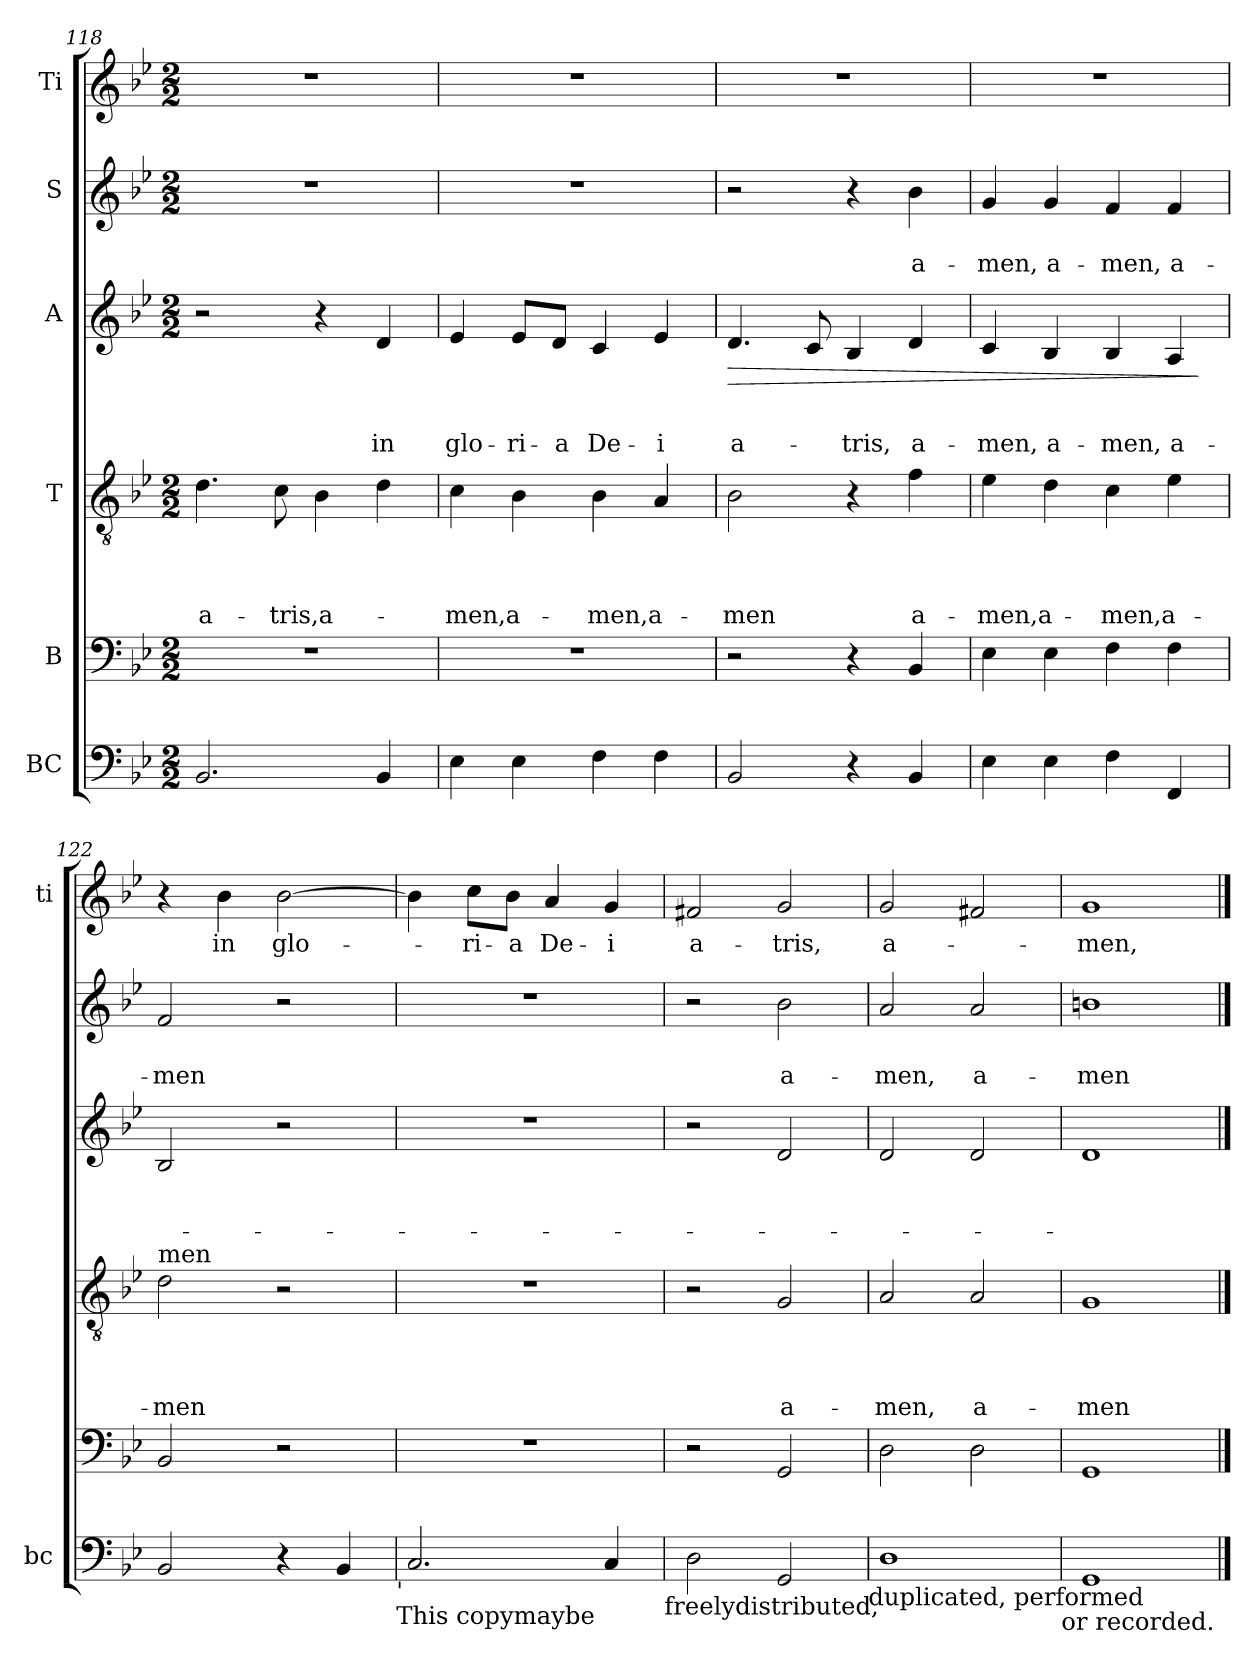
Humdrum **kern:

**kern	**kern	**kern	**text	**text	**text	**text	**kern	**text	**text	**text	**dynam	**kern	**text	**text	**kern	**text
*part6	*part5	*part4	*part4	*part4	*part4	*part4	*part3	*part3	*part3	*part3	*part3	*part2	*part2	*part2	*part1	*part1
*staff6	*staff5	*staff4	*staff4	*staff4	*staff4	*staff4	*staff3	*staff3	*staff3	*staff3	*staff3	*staff2	*staff2	*staff2	*staff1	*staff1
*I"BC	*I"B	*I"T	*	*	*	*	*I"A	*	*	*	*	*I"S	*	*	*I"Ti	*
*I'bc	*	*	*	*	*	*	*	*	*	*	*	*	*	*	*I'ti	*
*clefF4	*clefF4	*clefGv2	*	*	*	*	*clefG2	*	*	*	*	*clefG2	*	*	*clefG2	*
*k[b-e-]	*k[b-e-]	*k[b-e-]	*	*	*	*	*k[b-e-]	*	*	*	*	*k[b-e-]	*	*	*k[b-e-]	*
*B-:	*B-:	*B-:	*	*	*	*	*B-:	*	*	*	*	*B-:	*	*	*B-:	*
*M2/2	*M2/2	*M2/2	*	*	*	*	*M2/2	*	*	*	*	*M2/2	*	*	*M2/2	*
=118	=118	=118	=118	=118	=118	=118	=118	=118	=118	=118	=118	=118	=118	=118	=118	=118
!	!	!	!	!	!	!LO:LY:b	!	!	!	!	!	!	!	!	!	!
2.BB-/	1r	4.d\	.	.	.	a-	2r	.	.	.	.	1r	.	.	1r	.
!	!	!	!	!	!	!LO:LY:b	!	!	!	!	!	!	!	!	!	!
.	.	8c\	.	.	.	-tris,a-	.	.	.	.	.	.	.	.	.	.
.	.	4B-\	.	.	.	.	4r	.	.	.	.	.	.	.	.	.
!	!	!	!	!	!	!	!	!	!	!LO:LY:b	!	!	!	!	!	!
4BB-/	.	4d\	.	.	.	.	4d/	.	.	in	.	.	.	.	.	.
=119	=119	=119	=119	=119	=119	=119	=119	=119	=119	=119	=119	=119	=119	=119	=119	=119
!	!	!	!	!	!	!LO:LY:b	!	!	!	!LO:LY:b	!	!	!	!	!	!
4E-\	1r	4c\	.	.	.	-men,a-	4e-/	.	.	glo-	.	1r	.	.	1r	.
!	!	!	!	!	!	!	!	!	!	!LO:LY:b	!	!	!	!	!	!
4E-\	.	4B-\	.	.	.	.	8e-/L	.	.	-ri-	.	.	.	.	.	.
!	!	!	!	!	!	!	!	!	!	!LO:LY:b	!	!	!	!	!	!
.	.	.	.	.	.	.	8d/J	.	.	-a	.	.	.	.	.	.
!	!	!	!	!	!	!LO:LY:b	!	!	!	!LO:LY:b	!	!	!	!	!	!
4F\	.	4B-\	.	.	.	-men,a-	4c/	.	.	De-	.	.	.	.	.	.
!	!	!	!	!	!	!	!	!	!	!LO:LY:b	!	!	!	!	!	!
4F\	.	4A/	.	.	.	.	4e-/	.	.	-i	.	.	.	.	.	.
=120	=120	=120	=120	=120	=120	=120	=120	=120	=120	=120	=120	=120	=120	=120	=120	=120
!	!	!	!	!	!	!LO:LY:b	!	!	!	!LO:LY:b	!LO:HP:b	!	!	!	!	!
2BB-/	2r	2B-\	.	.	.	-men	4.d/	.	.	a-	>	2r	.	.	1r	.
.	.	.	.	.	.	.	8c/	.	.	.	.	.	.	.	.	.
!	!	!	!	!	!	!	!	!	!	!LO:LY:b	!	!	!	!	!	!
4r	4r	4r	.	.	.	.	4B-/	.	.	-tris,	.	4r	.	.	.	.
!	!	!	!	!	!	!LO:LY:b	!	!	!	!LO:LY:b	!	!	!	!LO:LY:b	!	!
4BB-/	4BB-/	4f\	.	.	.	a-	4d/	.	.	a-	.	4b-\	.	a-	.	.
=121	=121	=121	=121	=121	=121	=121	=121	=121	=121	=121	=121	=121	=121	=121	=121	=121
!	!	!	!	!	!	!LO:LY:b	!	!	!	!LO:LY:b	!	!	!	!LO:LY:b	!	!
4E-\	4E-\	4e-\	.	.	.	-men,a-	4c/	.	.	-men,	.	4g/	.	-men,	1r	.
!	!	!	!	!	!	!	!	!	!	!LO:LY:b	!	!	!	!LO:LY:b	!	!
4E-\	4E-\	4d\	.	.	.	.	4B-/	.	.	a-	.	4g/	.	a-	.	.
!	!	!	!	!	!	!LO:LY:b	!	!	!	!LO:LY:b	!	!	!	!LO:LY:b	!	!
4F\	4F\	4c\	.	.	.	-men,a-	4B-/	.	.	-men,	.	4f/	.	-men,	.	.
!	!	!	!	!	!	!	!	!	!	!LO:LY:b	!	!	!	!LO:LY:b	!	!
4FF/	4F\	4e-\	.	.	.	.	4A/	.	.	a-	.	4f/	.	a-	.	.
.	.	.	.	.	.	.	.	.	.	.	]	.	.	.	.	.
!!LO:PB:g=z
=122	=122	=122	=122	=122	=122	=122	=122	=122	=122	=122	=122	=122	=122	=122	=122	=122
!	!	!LO:TX:a:t=men	!	!	!	!	!	!	!	!	!	!	!	!	!	!
!	!	!	!	!	!	!LO:LY:b	!	!	!	!	!	!	!	!LO:LY:b	!	!
2BB-/	2BB-/	2d\	.	.	.	-men	2B-/	.	.	.	.	2f/	.	-men	4r	.
!	!	!	!	!	!	!	!	!	!	!	!	!	!	!	!	!LO:LY:b
.	.	.	.	.	.	.	.	.	.	.	.	.	.	.	4b-\	in
!	!	!	!	!	!	!	!	!	!	!	!	!	!	!	!	!LO:LY:b
4r	2r	2r	.	.	.	.	2r	.	.	.	.	2r	.	.	[>2b-\	glo-
4BB-/	.	.	.	.	.	.	.	.	.	.	.	.	.	.	.	.
!LO:TX:b:t='	!	!	!	!	!	!	!	!	!	!	!	!	!	!	!	!
!LO:TX:b:t=This copymaybe	!	!	!	!	!	!	!	!	!	!	!	!	!	!	!	!
=123	=123	=123	=123	=123	=123	=123	=123	=123	=123	=123	=123	=123	=123	=123	=123	=123
2.C/	1r	1r	.	.	.	.	1r	.	.	.	.	1r	.	.	4b-\]	.
!	!	!	!	!	!	!	!	!	!	!	!	!	!	!	!	!LO:LY:b
.	.	.	.	.	.	.	.	.	.	.	.	.	.	.	8cc\L	-ri-
!	!	!	!	!	!	!	!	!	!	!	!	!	!	!	!	!LO:LY:b
.	.	.	.	.	.	.	.	.	.	.	.	.	.	.	8b-\J	-a
!	!	!	!	!	!	!	!	!	!	!	!	!	!	!	!	!LO:LY:b
.	.	.	.	.	.	.	.	.	.	.	.	.	.	.	4a/	De-
!	!	!	!	!	!	!	!	!	!	!	!	!	!	!	!	!LO:LY:b
4C/	.	.	.	.	.	.	.	.	.	.	.	.	.	.	4g/	-i
!LO:TX:b:t=freelydistributed,	!	!	!	!	!	!	!	!	!	!	!	!	!	!	!	!
=124	=124	=124	=124	=124	=124	=124	=124	=124	=124	=124	=124	=124	=124	=124	=124	=124
!	!	!	!	!	!	!	!	!	!	!	!	!	!	!	!	!LO:LY:b
2D\	2r	2r	.	.	.	.	2r	.	.	.	.	2r	.	.	2f#X/	a-
!	!	!	!	!	!	!LO:LY:b	!	!	!	!	!	!	!	!LO:LY:b	!	!LO:LY:b
2GG/	2GG/	2G/	.	.	.	a-	2d/	.	.	.	.	2b-\	.	a-	2g/	-tris,
!LO:TX:b:t=duplicated, performed	!	!	!	!	!	!	!	!	!	!	!	!	!	!	!	!
=125	=125	=125	=125	=125	=125	=125	=125	=125	=125	=125	=125	=125	=125	=125	=125	=125
!	!	!	!	!	!	!LO:LY:b	!	!	!	!	!	!	!	!LO:LY:b	!	!LO:LY:b:rj
1D	2D\	2A/	.	.	.	-men,	2d/	.	.	.	.	2a/	.	-men,	2g/	a-
!	!	!	!	!	!	!LO:LY:b	!	!	!	!	!	!	!	!LO:LY:b	!	!
.	2D\	2A/	.	.	.	a-	2d/	.	.	.	.	2a/	.	a-	2f#X/	.
!LO:TX:b:t=or recorded.	!	!	!	!	!	!	!	!	!	!	!	!	!	!	!	!
=126	=126	=126	=126	=126	=126	=126	=126	=126	=126	=126	=126	=126	=126	=126	=126	=126
!	!	!	!	!	!	!LO:LY:b	!	!	!	!	!	!	!	!LO:LY:b	!	!LO:LY:b
1GG	1GG	1G	.	.	.	-men	1d	.	.	.	.	1bn	.	-men	1g	-men,
==	==	==	==	==	==	==	==	==	==	==	==	==	==	==	==	==
*-	*-	*-	*-	*-	*-	*-	*-	*-	*-	*-	*-	*-	*-	*-	*-	*-
